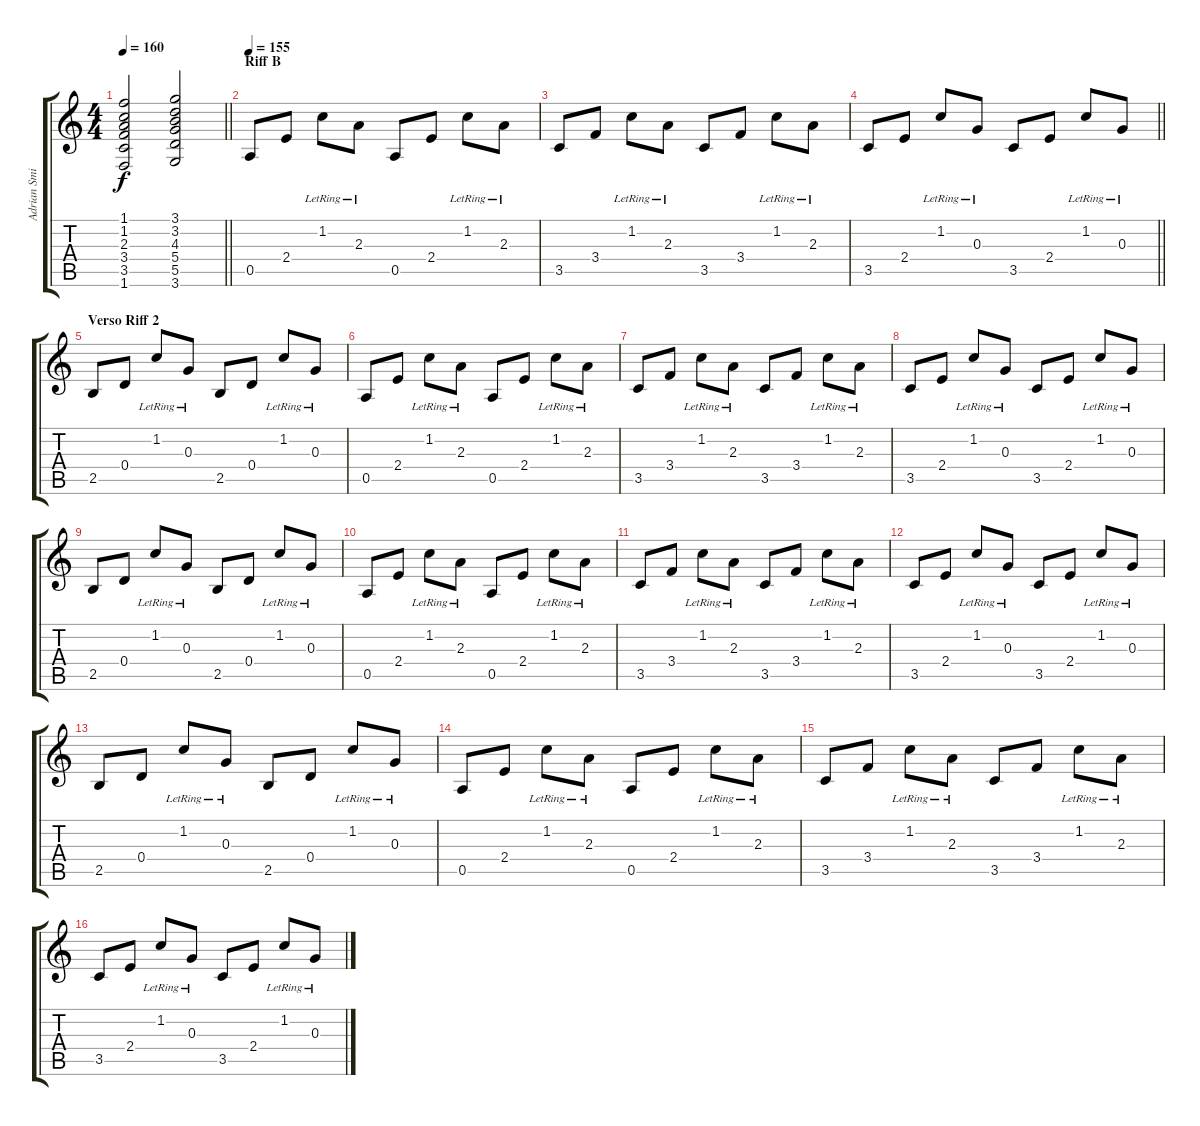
\track ("Adrian Smith" "Adrian Smi") {instrument distortionguitar}
\staff {score tabs}
\tuning (E4 B3 G3 D3 A2 E2) {hide}
\ts (4 4)
\tempo 160
\clef g2
\barLineRight lightlight
\ks c
(1.1 1.2 2.3 3.4 3.5 1.6).2{dy f} (3.1 3.2 4.3 5.4 5.5 3.6).2 |
\section ("" "Riff B")
\tempo 155
0.5.8{instrument acousticguitarsteel} 2.4.8 1.2{lr}.8 2.3{lr}.8 0.5.8 2.4.8 1.2{lr}.8 2.3{lr}.8 |
3.5.8 3.4.8 1.2{lr}.8 2.3{lr}.8 3.5.8 3.4.8 1.2{lr}.8 2.3{lr}.8 |
\barLineRight lightlight
3.5.8 2.4.8 1.2{lr}.8 0.3{lr}.8 3.5.8 2.4.8 1.2{lr}.8 0.3{lr}.8 |
\section ("" "Verso Riff 2")
2.5.8 0.4.8 1.2{lr}.8 0.3{lr}.8 2.5.8 0.4.8 1.2{lr}.8 0.3{lr}.8 |
0.5.8 2.4.8 1.2{lr}.8 2.3{lr}.8 0.5.8 2.4.8 1.2{lr}.8 2.3{lr}.8 |
3.5.8 3.4.8 1.2{lr}.8 2.3{lr}.8 3.5.8 3.4.8 1.2{lr}.8 2.3{lr}.8 |
3.5.8 2.4.8 1.2{lr}.8 0.3{lr}.8 3.5.8 2.4.8 1.2{lr}.8 0.3{lr}.8 |
2.5.8 0.4.8 1.2{lr}.8 0.3{lr}.8 2.5.8 0.4.8 1.2{lr}.8 0.3{lr}.8 |
0.5.8 2.4.8 1.2{lr}.8 2.3{lr}.8 0.5.8 2.4.8 1.2{lr}.8 2.3{lr}.8 |
3.5.8 3.4.8 1.2{lr}.8 2.3{lr}.8 3.5.8 3.4.8 1.2{lr}.8 2.3{lr}.8 |
3.5.8 2.4.8 1.2{lr}.8 0.3{lr}.8 3.5.8 2.4.8 1.2{lr}.8 0.3{lr}.8 |
2.5.8 0.4.8 1.2{lr}.8 0.3{lr}.8 2.5.8 0.4.8 1.2{lr}.8 0.3{lr}.8 |
0.5.8 2.4.8 1.2{lr}.8 2.3{lr}.8 0.5.8 2.4.8 1.2{lr}.8 2.3{lr}.8 |
3.5.8 3.4.8 1.2{lr}.8 2.3{lr}.8 3.5.8 3.4.8 1.2{lr}.8 2.3{lr}.8 |
3.5.8 2.4.8 1.2{lr}.8 0.3{lr}.8 3.5.8 2.4.8 1.2{lr}.8 0.3{lr}.8
